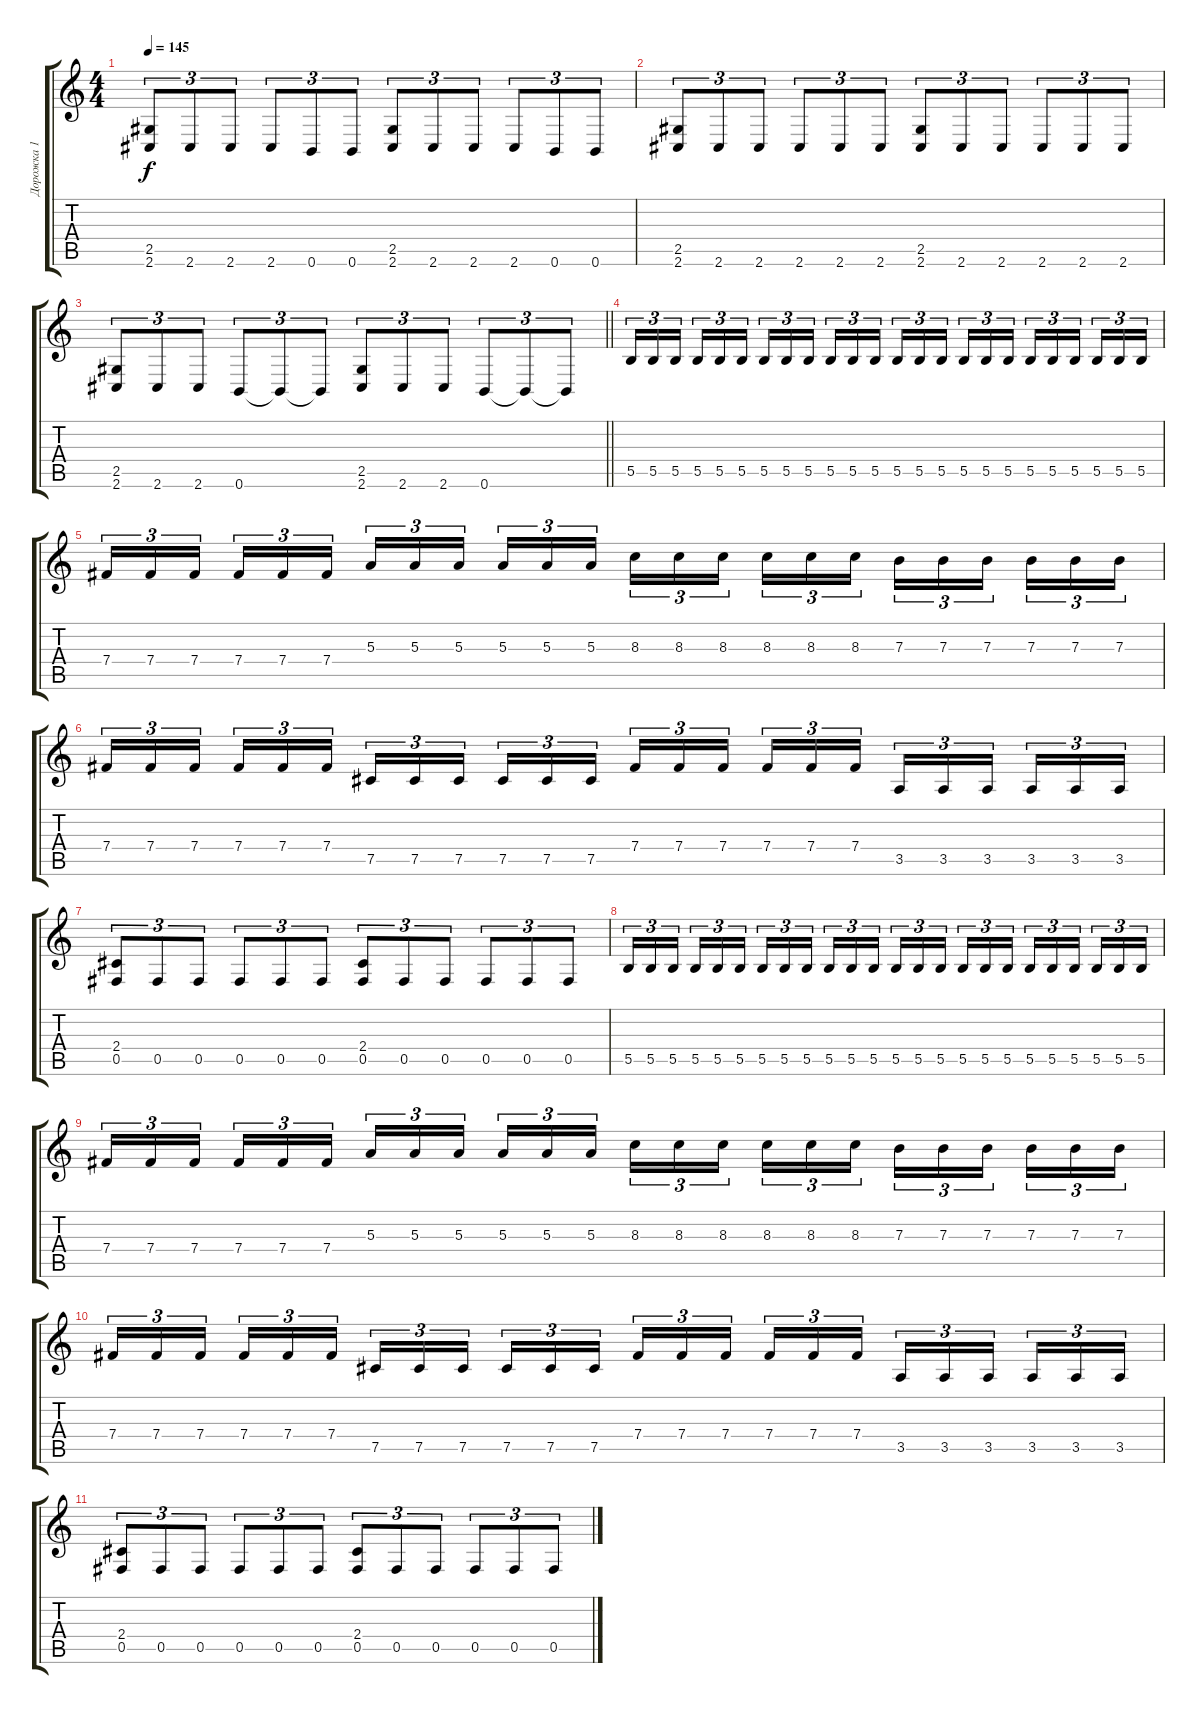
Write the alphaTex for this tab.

\track ("Дорожка 1" "Дорожка 1") {instrument distortionguitar}
\staff {score tabs}
\tuning (Db4 Ab3 E3 B2 Gb2 B1) {hide}
\ts (4 4)
\tempo 145
\clef g2
\ks c
(2.5 2.6).8{tu (3 2) dy f} 2.6.8{tu (3 2)} 2.6.8{tu (3 2)} 2.6.8{tu (3 2)} 0.6.8{tu (3 2)} 0.6.8{tu (3 2)} (2.5 2.6).8{tu (3 2)} 2.6.8{tu (3 2)} 2.6.8{tu (3 2)} 2.6.8{tu (3 2)} 0.6.8{tu (3 2)} 0.6.8{tu (3 2)} |
(2.5 2.6).8{tu (3 2)} 2.6.8{tu (3 2)} 2.6.8{tu (3 2)} 2.6.8{tu (3 2)} 2.6.8{tu (3 2)} 2.6.8{tu (3 2)} (2.5 2.6).8{tu (3 2)} 2.6.8{tu (3 2)} 2.6.8{tu (3 2)} 2.6.8{tu (3 2)} 2.6.8{tu (3 2)} 2.6.8{tu (3 2)} |
\barLineRight lightlight
(2.5 2.6).8{tu (3 2)} 2.6.8{tu (3 2)} 2.6.8{tu (3 2)} 0.6.8{tu (3 2)} 0.6{t}.8{tu (3 2)} 0.6{t}.8{tu (3 2)} (2.5 2.6).8{tu (3 2)} 2.6.8{tu (3 2)} 2.6.8{tu (3 2)} 0.6.8{tu (3 2)} 0.6{t}.8{tu (3 2)} 0.6{t}.8{tu (3 2)} |
\section ("" " ")
5.5.16{tu (3 2)} 5.5.16{tu (3 2)} 5.5.16{tu (3 2) beam splitsecondary} 5.5.16{tu (3 2)} 5.5.16{tu (3 2)} 5.5.16{tu (3 2)} 5.5.16{tu (3 2)} 5.5.16{tu (3 2)} 5.5.16{tu (3 2) beam splitsecondary} 5.5.16{tu (3 2)} 5.5.16{tu (3 2)} 5.5.16{tu (3 2)} 5.5.16{tu (3 2)} 5.5.16{tu (3 2)} 5.5.16{tu (3 2) beam splitsecondary} 5.5.16{tu (3 2)} 5.5.16{tu (3 2)} 5.5.16{tu (3 2)} 5.5.16{tu (3 2)} 5.5.16{tu (3 2)} 5.5.16{tu (3 2) beam splitsecondary} 5.5.16{tu (3 2)} 5.5.16{tu (3 2)} 5.5.16{tu (3 2)} |
7.4.16{tu (3 2)} 7.4.16{tu (3 2)} 7.4.16{tu (3 2) beam splitsecondary} 7.4.16{tu (3 2)} 7.4.16{tu (3 2)} 7.4.16{tu (3 2)} 5.3.16{tu (3 2)} 5.3.16{tu (3 2)} 5.3.16{tu (3 2) beam splitsecondary} 5.3.16{tu (3 2)} 5.3.16{tu (3 2)} 5.3.16{tu (3 2)} 8.3.16{tu (3 2)} 8.3.16{tu (3 2)} 8.3.16{tu (3 2) beam splitsecondary} 8.3.16{tu (3 2)} 8.3.16{tu (3 2)} 8.3.16{tu (3 2)} 7.3.16{tu (3 2)} 7.3.16{tu (3 2)} 7.3.16{tu (3 2) beam splitsecondary} 7.3.16{tu (3 2)} 7.3.16{tu (3 2)} 7.3.16{tu (3 2)} |
7.4.16{tu (3 2)} 7.4.16{tu (3 2)} 7.4.16{tu (3 2) beam splitsecondary} 7.4.16{tu (3 2)} 7.4.16{tu (3 2)} 7.4.16{tu (3 2)} 7.5.16{tu (3 2)} 7.5.16{tu (3 2)} 7.5.16{tu (3 2) beam splitsecondary} 7.5.16{tu (3 2)} 7.5.16{tu (3 2)} 7.5.16{tu (3 2)} 7.4.16{tu (3 2)} 7.4.16{tu (3 2)} 7.4.16{tu (3 2) beam splitsecondary} 7.4.16{tu (3 2)} 7.4.16{tu (3 2)} 7.4.16{tu (3 2)} 3.5.16{tu (3 2)} 3.5.16{tu (3 2)} 3.5.16{tu (3 2) beam splitsecondary} 3.5.16{tu (3 2)} 3.5.16{tu (3 2)} 3.5.16{tu (3 2)} |
(2.4 0.5).8{tu (3 2)} 0.5.8{tu (3 2)} 0.5.8{tu (3 2)} 0.5.8{tu (3 2)} 0.5.8{tu (3 2)} 0.5.8{tu (3 2)} (2.4 0.5).8{tu (3 2)} 0.5.8{tu (3 2)} 0.5.8{tu (3 2)} 0.5.8{tu (3 2)} 0.5.8{tu (3 2)} 0.5.8{tu (3 2)} |
5.5.16{tu (3 2)} 5.5.16{tu (3 2)} 5.5.16{tu (3 2) beam splitsecondary} 5.5.16{tu (3 2)} 5.5.16{tu (3 2)} 5.5.16{tu (3 2)} 5.5.16{tu (3 2)} 5.5.16{tu (3 2)} 5.5.16{tu (3 2) beam splitsecondary} 5.5.16{tu (3 2)} 5.5.16{tu (3 2)} 5.5.16{tu (3 2)} 5.5.16{tu (3 2)} 5.5.16{tu (3 2)} 5.5.16{tu (3 2) beam splitsecondary} 5.5.16{tu (3 2)} 5.5.16{tu (3 2)} 5.5.16{tu (3 2)} 5.5.16{tu (3 2)} 5.5.16{tu (3 2)} 5.5.16{tu (3 2) beam splitsecondary} 5.5.16{tu (3 2)} 5.5.16{tu (3 2)} 5.5.16{tu (3 2)} |
7.4.16{tu (3 2)} 7.4.16{tu (3 2)} 7.4.16{tu (3 2) beam splitsecondary} 7.4.16{tu (3 2)} 7.4.16{tu (3 2)} 7.4.16{tu (3 2)} 5.3.16{tu (3 2)} 5.3.16{tu (3 2)} 5.3.16{tu (3 2) beam splitsecondary} 5.3.16{tu (3 2)} 5.3.16{tu (3 2)} 5.3.16{tu (3 2)} 8.3.16{tu (3 2)} 8.3.16{tu (3 2)} 8.3.16{tu (3 2) beam splitsecondary} 8.3.16{tu (3 2)} 8.3.16{tu (3 2)} 8.3.16{tu (3 2)} 7.3.16{tu (3 2)} 7.3.16{tu (3 2)} 7.3.16{tu (3 2) beam splitsecondary} 7.3.16{tu (3 2)} 7.3.16{tu (3 2)} 7.3.16{tu (3 2)} |
7.4.16{tu (3 2)} 7.4.16{tu (3 2)} 7.4.16{tu (3 2) beam splitsecondary} 7.4.16{tu (3 2)} 7.4.16{tu (3 2)} 7.4.16{tu (3 2)} 7.5.16{tu (3 2)} 7.5.16{tu (3 2)} 7.5.16{tu (3 2) beam splitsecondary} 7.5.16{tu (3 2)} 7.5.16{tu (3 2)} 7.5.16{tu (3 2)} 7.4.16{tu (3 2)} 7.4.16{tu (3 2)} 7.4.16{tu (3 2) beam splitsecondary} 7.4.16{tu (3 2)} 7.4.16{tu (3 2)} 7.4.16{tu (3 2)} 3.5.16{tu (3 2)} 3.5.16{tu (3 2)} 3.5.16{tu (3 2) beam splitsecondary} 3.5.16{tu (3 2)} 3.5.16{tu (3 2)} 3.5.16{tu (3 2)} |
(2.4 0.5).8{tu (3 2)} 0.5.8{tu (3 2)} 0.5.8{tu (3 2)} 0.5.8{tu (3 2)} 0.5.8{tu (3 2)} 0.5.8{tu (3 2)} (2.4 0.5).8{tu (3 2)} 0.5.8{tu (3 2)} 0.5.8{tu (3 2)} 0.5.8{tu (3 2)} 0.5.8{tu (3 2)} 0.5.8{tu (3 2)}
